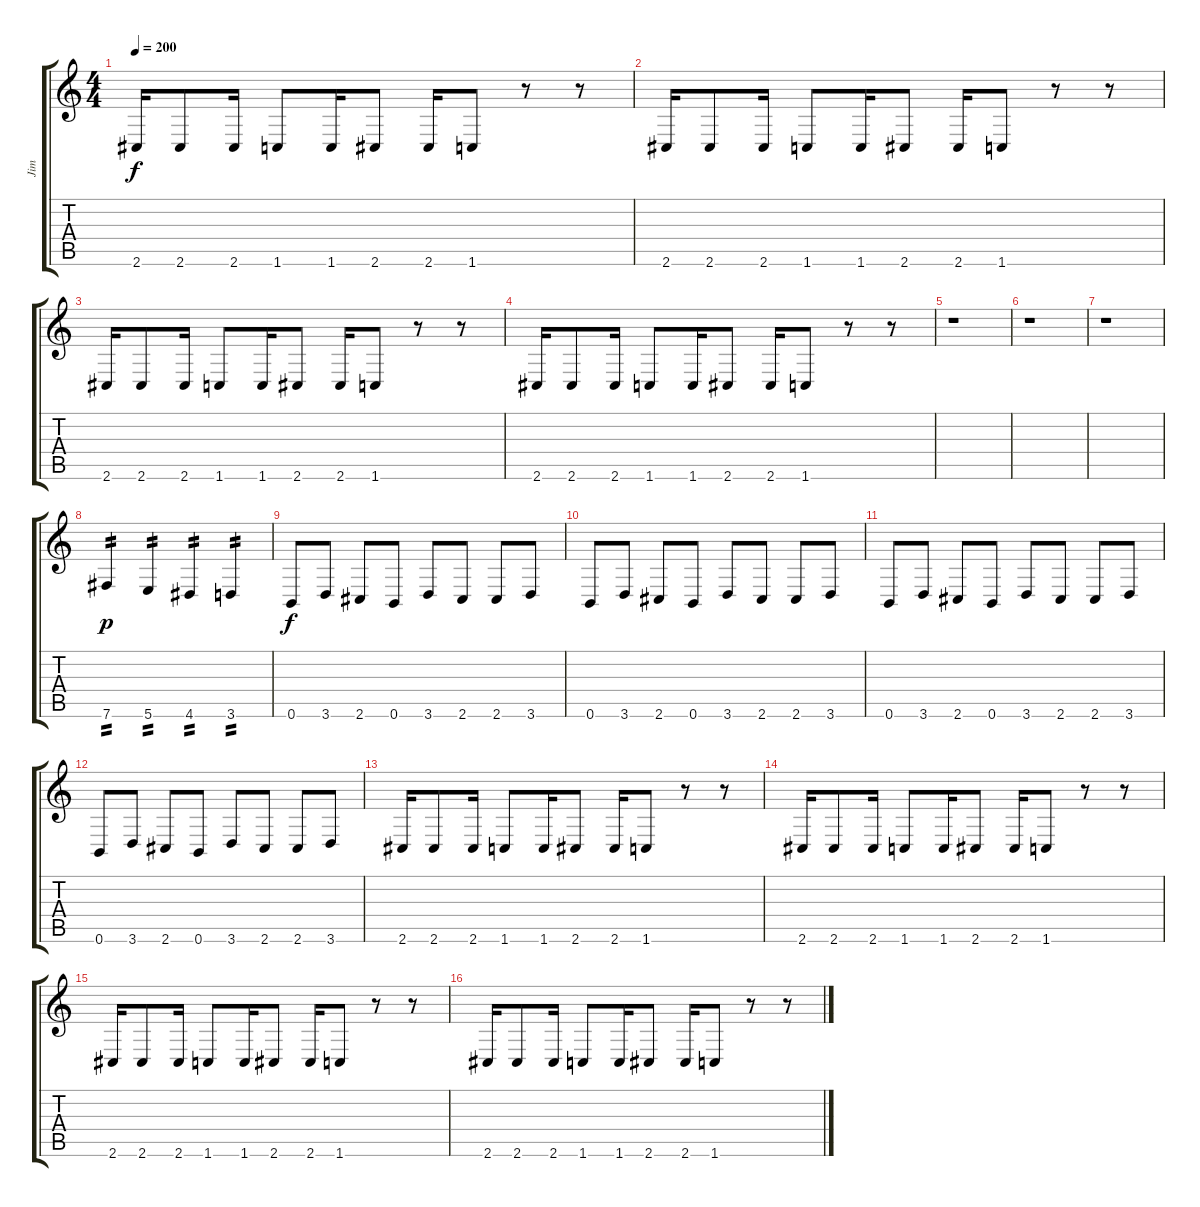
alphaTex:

\track ("Jim" "Jim") {instrument distortionguitar}
\staff {score tabs}
\tuning (Db4 Ab3 E3 B2 Gb2 B1) {hide}
\ts (4 4)
\tempo 200
\clef g2
\ks c
2.6.16{dy f} 2.6.8 2.6.16 1.6.8 1.6.16 2.6.8 2.6.16 1.6.8 r.8 r.8 |
2.6.16 2.6.8 2.6.16 1.6.8 1.6.16 2.6.8 2.6.16 1.6.8 r.8 r.8 |
2.6.16 2.6.8 2.6.16 1.6.8 1.6.16 2.6.8 2.6.16 1.6.8 r.8 r.8 |
2.6.16 2.6.8 2.6.16 1.6.8 1.6.16 2.6.8 2.6.16 1.6.8 r.8 r.8 |
r.1 |
r.1 |
r.1 |
7.6.4{tp 2 dy p} 5.6.4{tp 2} 4.6.4{tp 2} 3.6.4{tp 2} |
0.6.8{dy f} 3.6.8 2.6.8 0.6.8 3.6.8 2.6.8 2.6.8 3.6.8 |
0.6.8 3.6.8 2.6.8 0.6.8 3.6.8 2.6.8 2.6.8 3.6.8 |
0.6.8 3.6.8 2.6.8 0.6.8 3.6.8 2.6.8 2.6.8 3.6.8 |
0.6.8 3.6.8 2.6.8 0.6.8 3.6.8 2.6.8 2.6.8 3.6.8 |
2.6.16 2.6.8 2.6.16 1.6.8 1.6.16 2.6.8 2.6.16 1.6.8 r.8 r.8 |
2.6.16 2.6.8 2.6.16 1.6.8 1.6.16 2.6.8 2.6.16 1.6.8 r.8 r.8 |
2.6.16 2.6.8 2.6.16 1.6.8 1.6.16 2.6.8 2.6.16 1.6.8 r.8 r.8 |
2.6.16 2.6.8 2.6.16 1.6.8 1.6.16 2.6.8 2.6.16 1.6.8 r.8 r.8
